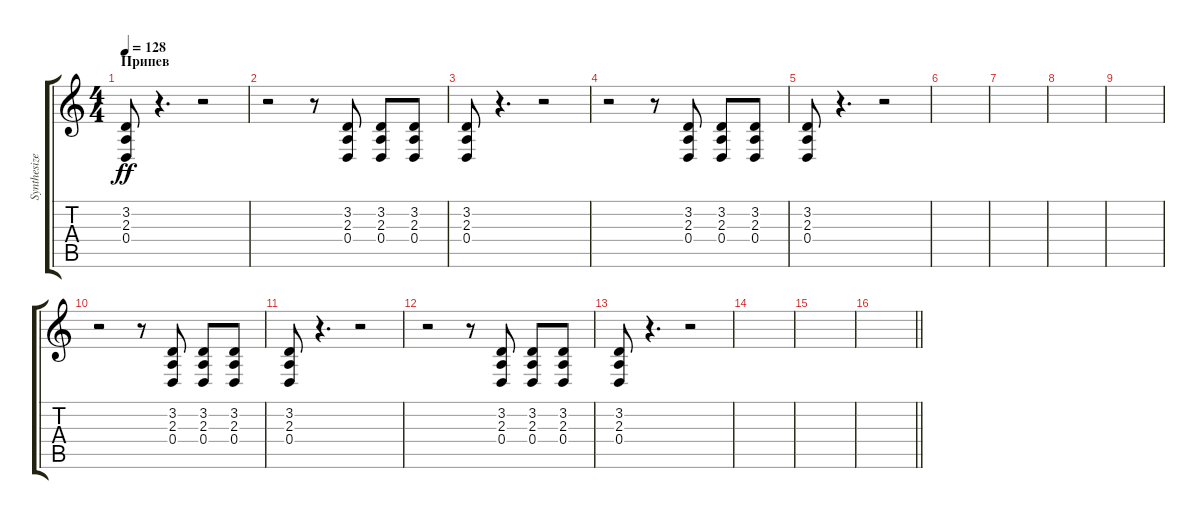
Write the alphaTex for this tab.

\track ("Synthesizer voice 1" "Synthesize") {instrument lead2sawtooth}
\staff {score tabs}
\tuning (E4 B3 G3 D3 A2 E2) {hide}
\ts (4 4)
\section ("" "Припев")
\tempo 128
\clef g2
\ks c
(3.2 2.3 0.4).8{dy ff} r.4{d} r.2 |
r.2 r.8 (3.2 2.3 0.4).8 (3.2 2.3 0.4).8 (3.2 2.3 0.4).8 |
(3.2 2.3 0.4).8 r.4{d} r.2 |
r.2 r.8 (3.2 2.3 0.4).8 (3.2 2.3 0.4).8 (3.2 2.3 0.4).8 |
(3.2 2.3 0.4).8 r.4{d} r.2 |
|
|
|
|
r.2 r.8 (3.2 2.3 0.4).8 (3.2 2.3 0.4).8 (3.2 2.3 0.4).8 |
(3.2 2.3 0.4).8 r.4{d} r.2 |
r.2 r.8 (3.2 2.3 0.4).8 (3.2 2.3 0.4).8 (3.2 2.3 0.4).8 |
(3.2 2.3 0.4).8 r.4{d} r.2 |
|
|
\barLineRight lightlight
